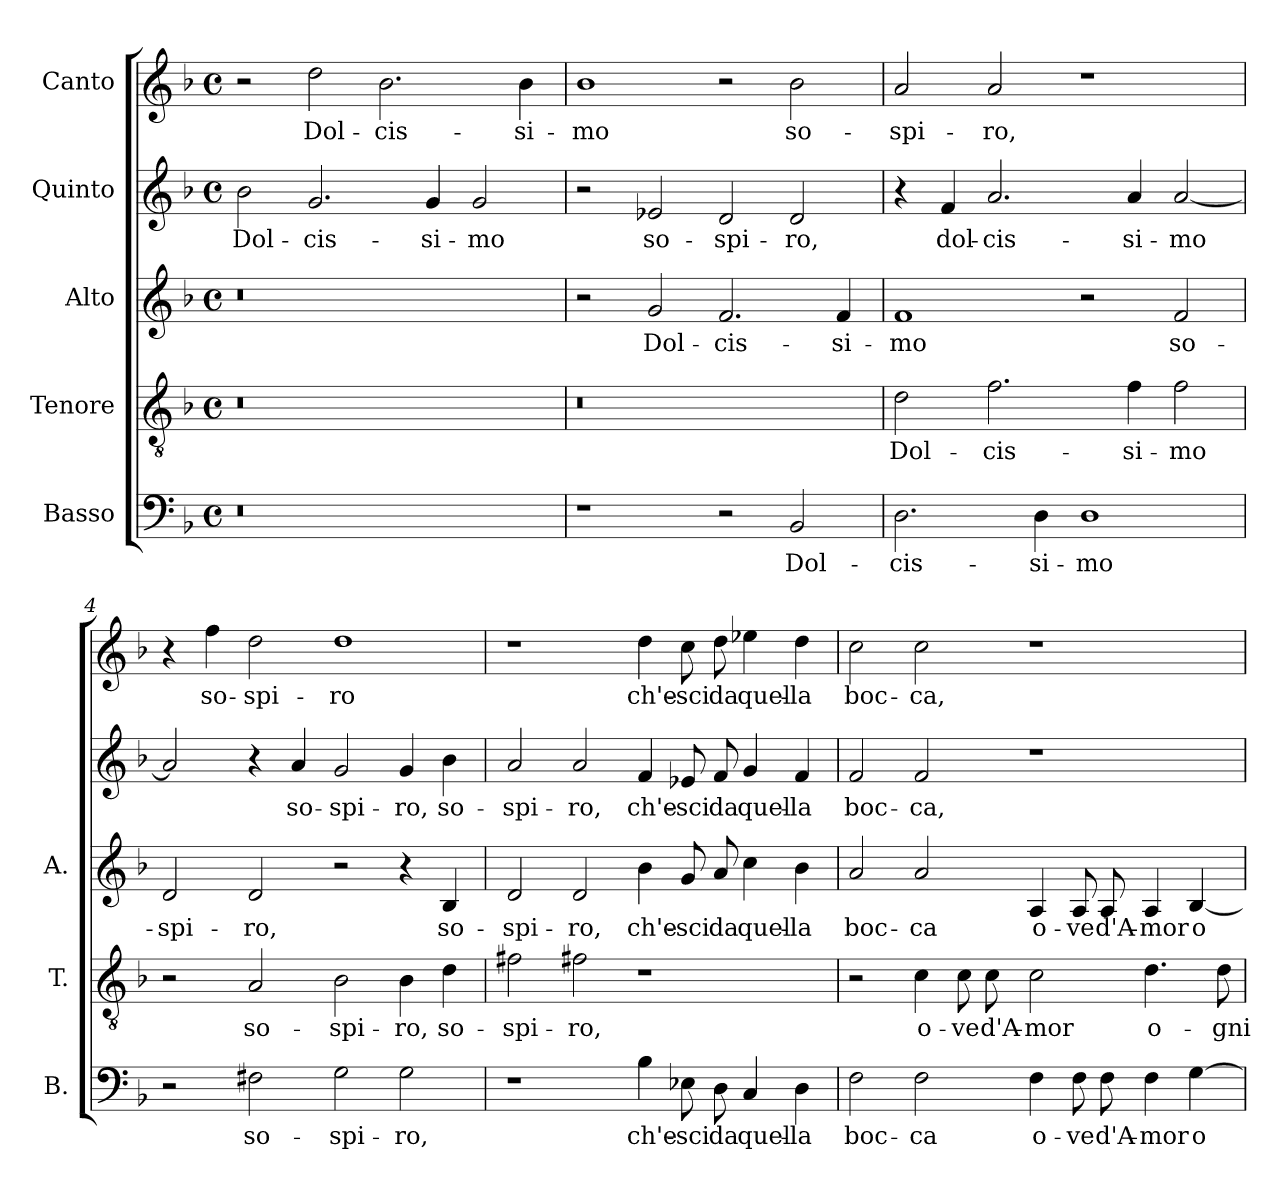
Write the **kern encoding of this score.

**kern	**text	**kern	**text	**kern	**text	**kern	**text	**kern	**text
*part5	*part5	*part4	*part4	*part3	*part3	*part2	*part2	*part1	*part1
*staff5	*staff5	*staff4	*staff4	*staff3	*staff3	*staff2	*staff2	*staff1	*staff1
*I"Basso	*	*I"Tenore	*	*I"Alto	*	*I"Quinto	*	*I"Canto	*
*I'B.	*	*I'T.	*	*I'A.	*	*	*	*	*
*clefF4	*	*clefGv2	*	*clefG2	*	*clefG2	*	*clefG2	*
*k[b-]	*	*k[b-]	*	*k[b-]	*	*k[b-]	*	*k[b-]	*
*F:	*	*F:	*	*F:	*	*F:	*	*F:	*
*M4/4	*	*M4/4	*	*M4/4	*	*M4/4	*	*M4/4	*
*met(c)	*	*met(c)	*	*met(c)	*	*met(c)	*	*met(c)	*
=1	=1	=1	=1	=1	=1	=1	=1	=1	=1
!LO:N:vis=0	!	!LO:N:vis=0	!	!LO:N:vis=0	!	!	!	!	!
1r	.	1r	.	1r	.	2b-\	Dol-	2r	.
.	.	.	.	.	.	2.g/	-cis-	2dd\	Dol-
1ryy	.	1ryy	.	1ryy	.	.	.	2.b-\	-cis-
.	.	.	.	.	.	4g/	-si-	.	.
.	.	.	.	.	.	2g/	-mo	.	.
.	.	.	.	.	.	.	.	4b-\	-si-
=2	=2	=2	=2	=2	=2	=2	=2	=2	=2
!	!	!LO:N:vis=0	!	!	!	!	!	!	!
1r	.	1r	.	2r	.	2r	.	1b-\	-mo
.	.	.	.	2g/	Dol-	2e-X/	so-	.	.
2r	.	1ryy	.	2.f/	-cis-	2d/	-spi-	2r	.
2BB-/	Dol-	.	.	.	.	2d/	-ro,	2b-\	so-
.	.	.	.	4f/	-si-	.	.	.	.
=3	=3	=3	=3	=3	=3	=3	=3	=3	=3
2.D\	-cis-	2d\	Dol-	1f/	-mo	4r	.	2a/	-spi-
.	.	.	.	.	.	4f/	dol-	.	.
.	.	2.f\	-cis-	.	.	2.a/	-cis-	2a/	-ro,
4D\	-si-	.	.	.	.	.	.	.	.
1D\	-mo	.	.	2r	.	.	.	1r	.
.	.	4f\	-si-	.	.	4a/	-si-	.	.
.	.	2f\	-mo	2f/	so-	[2a/	-mo	.	.
=4	=4	=4	=4	=4	=4	=4	=4	=4	=4
2r	.	2r	.	2d/	-spi-	2a/]	.	4r	.
.	.	.	.	.	.	.	.	4ff\	so-
2F#X\	so-	2A/	so-	2d/	-ro,	4r	.	2dd\	-spi-
.	.	.	.	.	.	4a/	so-	.	.
2G\	-spi-	2B-\	-spi-	2r	.	2g/	-spi-	1dd\	-ro
2G\	-ro,	4B-\	-ro,	4r	.	4g/	-ro,	.	.
.	.	4d\	so-	4B-/	so-	4b-\	so-	.	.
=5	=5	=5	=5	=5	=5	=5	=5	=5	=5
1r	.	2f#X\	-spi-	2d/	-spi-	2a/	-spi-	1r	.
.	.	2f#X\	-ro,	2d/	-ro,	2a/	-ro,	.	.
4B-\	ch'e-	1r	.	4b-\	ch'e-	4f/	ch'e-	4dd\	ch'e-
8E-X\	-sci	.	.	8g/	-sci	8e-X/	-sci	8cc\	-sci
8D\	da	.	.	8a/	da	8f/	da	8dd\	da
4C/	quel-	.	.	4cc\	quel-	4g/	quel-	4ee-X\	quel-
4D\	-la	.	.	4b-\	-la	4f/	-la	4dd\	-la
=6	=6	=6	=6	=6	=6	=6	=6	=6	=6
2F\	boc-	2r	.	2a/	boc-	2f/	boc-	2cc\	boc-
2F\	-ca	4c\	o-	2a/	-ca	2f/	-ca,	2cc\	-ca,
.	.	8c\	-ve	.	.	.	.	.	.
.	.	8c\	d'A-	.	.	.	.	.	.
4F\	o-	2c\	-mor	4A/	o-	1r	.	1r	.
8F\	-ve	.	.	8A/	-ve	.	.	.	.
8F\	d'A-	.	.	8A/	d'A-	.	.	.	.
4F\	-mor	4.d\	o-	4A/	-mor	.	.	.	.
[4G\	o-	.	.	[4B-/	o-	.	.	.	.
.	.	8d\	-gni	.	.	.	.	.	.
=	=	=	=	=	=	=	=	=	=
*-	*-	*-	*-	*-	*-	*-	*-	*-	*-
